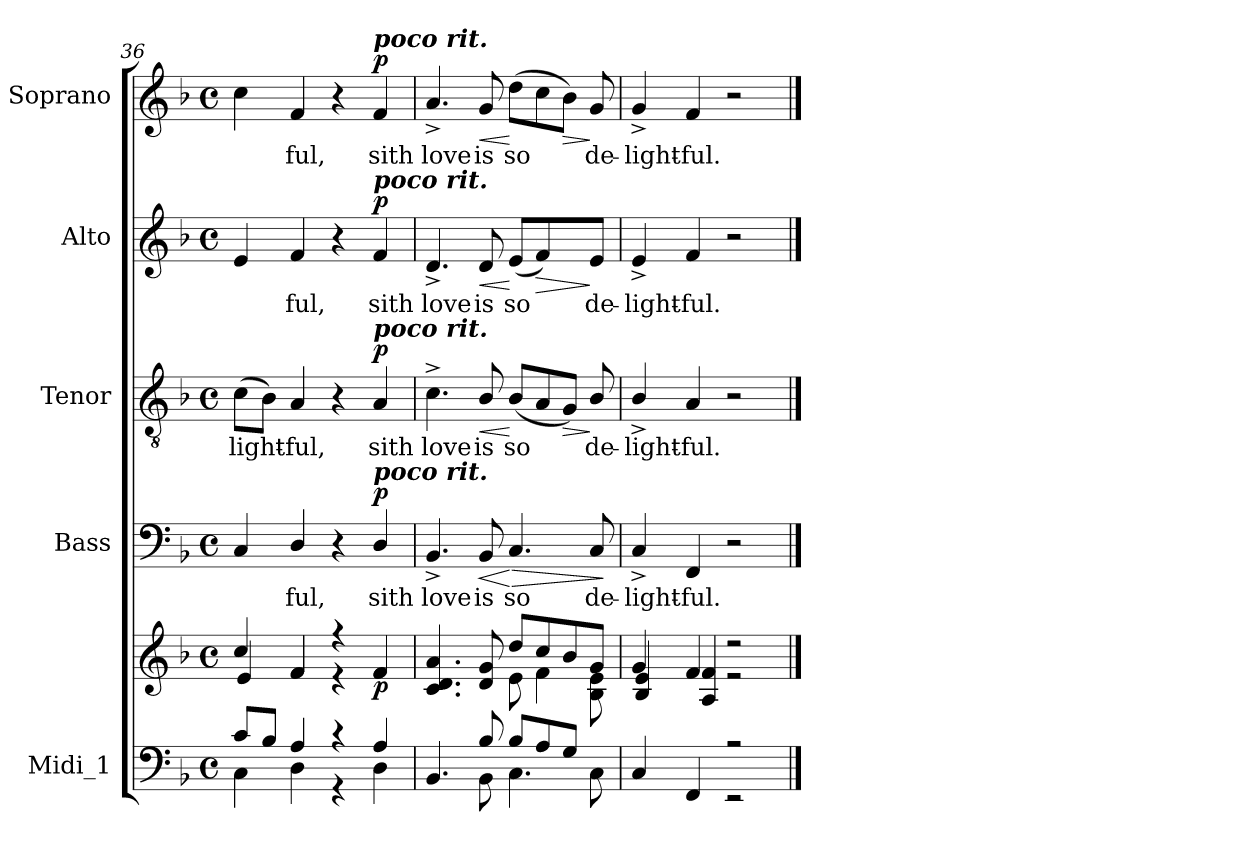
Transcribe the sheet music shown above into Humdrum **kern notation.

**kern	**kern	**dynam	**kern	**text	**dynam	**kern	**text	**dynam	**kern	**text	**dynam	**kern	**text	**dynam
*part5	*part5	*part5	*part4	*part4	*part4	*part3	*part3	*part3	*part2	*part2	*part2	*part1	*part1	*part1
*staff6	*staff5	*staff5/6	*staff4	*staff4	*staff4	*staff3	*staff3	*staff3	*staff2	*staff2	*staff2	*staff1	*staff1	*staff1
*I"Midi_1	*	*	*I"Bass	*	*	*I"Tenor	*	*	*I"Alto	*	*	*I"Soprano	*	*
*	*	*	*I'B	*	*	*I'T	*	*	*I'A	*	*	*I'S	*	*
*clefF4	*clefG2	*	*clefF4	*	*	*clefGv2	*	*	*clefG2	*	*	*clefG2	*	*
*k[b-]	*k[b-]	*	*k[b-]	*	*	*k[b-]	*	*	*k[b-]	*	*	*k[b-]	*	*
*F:	*F:	*	*F:	*	*	*F:	*	*	*F:	*	*	*F:	*	*
*M4/4	*M4/4	*	*M4/4	*	*	*M4/4	*	*	*M4/4	*	*	*M4/4	*	*
*met(c)	*met(c)	*	*met(c)	*	*	*met(c)	*	*	*met(c)	*	*	*met(c)	*	*
=36	=36	=36	=36	=36	=36	=36	=36	=36	=36	=36	=36	=36	=36	=36
*^	*^	*	*	*	*	*	*	*	*	*	*	*	*	*
!	!	!	!	!	!	!	!	!	!LO:LY:b	!	!	!	!	!	!	!
8c/L	4C\	4cc/	4e/	.	4C	.	.	(>8cL	-light-	.	4e	.	.	4cc	.	.
8B-/J	.	.	.	.	.	.	.	8B-J)	.	.	.	.	.	.	.	.
!	!	!	!	!	!	!LO:LY:b	!	!	!LO:LY:b	!	!	!LO:LY:b	!	!	!LO:LY:b	!
4A/	4D\	4f/	4f/	.	4D/	ful,	.	4A	ful,	.	4f	ful,	.	4f	ful,	.
4r	4r	4r	4r	.	4r	.	.	4r	.	.	4r	.	.	4r	.	.
!	!	!	!	!	!	!	!	!	!	!	!	!	!	!LO:TX:a:Bi:t=poco rit.	!	!
!	!	!	!	!	!	!	!	!	!	!	!LO:TX:a:Bi:t=poco rit.	!	!	!	!	!
!	!	!	!	!	!	!	!	!LO:TX:a:Bi:t=poco rit.	!	!	!	!	!	!	!	!
!	!	!	!	!	!LO:TX:a:Bi:t=poco rit.	!	!	!	!	!	!	!	!	!	!	!
!	!	!	!	!LO:DY:b	!	!LO:LY:b	!LO:DY:b	!	!LO:LY:b	!LO:DY:b	!	!LO:LY:b	!LO:DY:b	!	!LO:LY:b	!LO:DY:b
4A/	4D\	4f/	4f/	p	4D/	sith	p	4A	sith	p	4f	sith	p	4f	sith	p
=37	=37	=37	=37	=37	=37	=37	=37	=37	=37	=37	=37	=37	=37	=37	=37	=37
!	!	!	!	!	!	!LO:LY:b	!	!	!LO:LY:b	!	!	!LO:LY:b	!	!	!LO:LY:b	!
4.ryy	4.BB-/	4.c/ 4.d/ 4.a/	2ryy	.	4.BB-^	love	.	4.c^	love	.	4.d^	love	.	4.a^	love	.
!	!	!	!	!	!	!LO:LY:b	!LO:HP:b	!	!LO:LY:b	!LO:HP:b	!	!LO:LY:b	!LO:HP:b	!	!LO:LY:b	!LO:HP:b
8B-/	8BB-\	8d/ 8g/	.	.	8BB-	is	<	8B-/	is	<	8d	is	<	8g	is	<
!	!	!	!	!	!	!LO:LY:b	!LO:HP:n=1:b	!	!LO:LY:b	!	!	!LO:LY:b	!	!	!LO:LY:b	!
8B-/L	4.C\	8dd/L	8e\	.	4.C	so	[ >	(<8B-L	so	[	(<8eL	so	[	(>8ddL	so	[
!	!	!	!	!	!	!	!	!	!	!	!	!	!LO:HP:b	!	!	!
8A/	.	8cc/	4f\	.	.	.	.	8A	.	.	4f)	.	>	8cc	.	.
!	!	!	!	!	!	!	!	!	!	!LO:HP:b	!	!	!	!	!	!LO:HP:b
8G/J	.	8b-/	.	.	.	.	.	8GJ)	.	>	.	.	.	8b-J)	.	>
!	!	!	!	!	!	!LO:LY:b	!	!	!LO:LY:b	!	!	!LO:LY:b	!	!	!LO:LY:b	!
8ryy	8C\	8g/J	8B-\ 8e\	.	8C	de-	.	8B-/	de-	]	8eJ	de-	]	8g	de-	]
*v	*v	*	*	*	*	*	*	*	*	*	*	*	*	*	*	*
*	*v	*v	*	*	*	*	*	*	*	*	*	*	*	*	*
.	.	.	.	.	]	.	.	.	.	.	.	.	.	.
=38	=38	=38	=38	=38	=38	=38	=38	=38	=38	=38	=38	=38	=38	=38
*^	*^	*	*	*	*	*	*	*	*	*	*	*	*	*
!	!	!	!	!	!	!LO:LY:b	!	!	!LO:LY:b	!	!	!LO:LY:b	!	!	!LO:LY:b	!
8ryy	4C/	4g/	4B-/ 4e/	.	4C^	-light-	.	4B-^/	-light-	.	4e^	-light-	.	4g^	-light-	.
4.ryy	.	.	.	.	.	.	.	.	.	.	.	.	.	.	.	.
!	!	!	!	!	!	!LO:LY:b	!	!	!LO:LY:b	!	!	!LO:LY:b	!	!	!LO:LY:b	!
.	4FF/	4f/	4A/ 4f/	.	4FF	-ful.	.	4A	-ful.	.	4f	-ful.	.	4f	-ful.	.
2r	2r	2r	2r	.	2r	.	.	2r	.	.	2r	.	.	2r	.	.
*v	*v	*	*	*	*	*	*	*	*	*	*	*	*	*	*	*
*	*v	*v	*	*	*	*	*	*	*	*	*	*	*	*	*
==	==	==	==	==	==	==	==	==	==	==	==	==	==	==
*-	*-	*-	*-	*-	*-	*-	*-	*-	*-	*-	*-	*-	*-	*-
